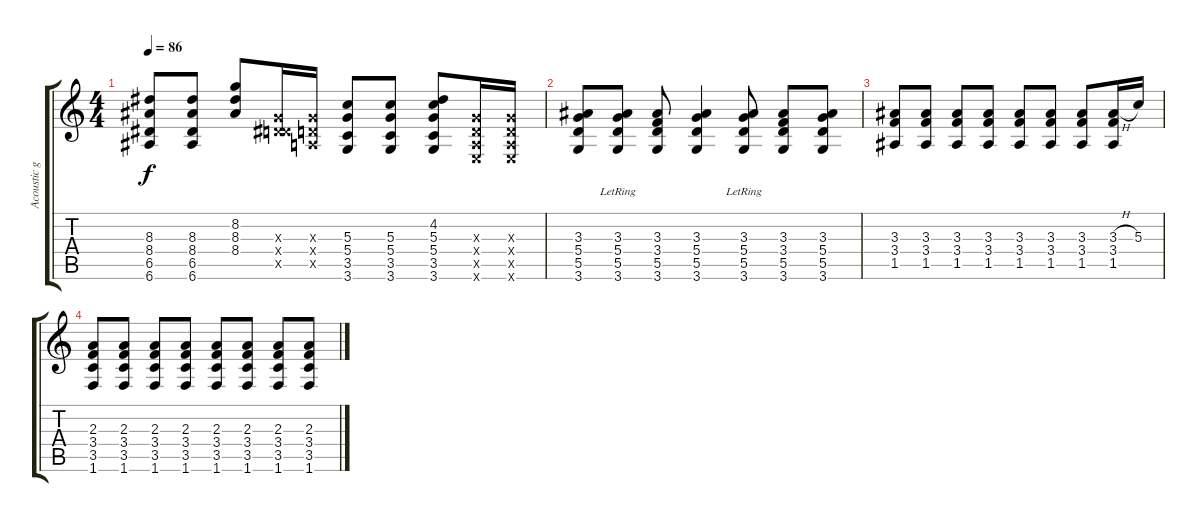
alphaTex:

\track ("Acoustic guitar" "Acoustic g") {instrument acousticguitarsteel}
\staff {score tabs}
\tuning (E4 B3 G3 D3 A2 E2) {hide}
\ts (4 4)
\tempo 86
\clef g2
\ks c
(8.3 8.4 6.5 6.6).8{dy f} (8.3 8.4 6.5 6.6).8 (8.2 8.3 8.4).8 (0.3{x} 0.4{x} 6.5{x}).16 (0.3{x} 0.4{x} 0.5{x}).16 (5.3 5.4 3.5 3.6).8 (5.3 5.4 3.5 3.6).8 (4.2 5.3 5.4 3.5 3.6).8 (0.3{x} 0.4{x} 0.5{x} 0.6{x}).16 (0.3{x} 0.4{x} 0.5{x} 0.6{x}).16 |
(3.3 5.4 5.5 3.6).8 (3.3{lr} 5.4{lr} 5.5{lr} 3.6).8 (3.3 3.4 5.5 3.6).8 (3.3 5.4 5.5 3.6).4 (3.3{lr} 5.4{lr} 5.5{lr} 3.6).8 (3.3 3.4 5.5 3.6).8 (3.3 5.4 5.5 3.6).8 |
(3.3 3.4 1.5).8 (3.3 3.4 1.5).8 (3.3 3.4 1.5).8 (3.3 3.4 1.5).8 (3.3 3.4 1.5).8 (3.3 3.4 1.5).8 (3.3 3.4 1.5).8 (3.3{h} 3.4 1.5).16 5.3.16 |
(2.3 3.4 3.5 1.6).8 (2.3 3.4 3.5 1.6).8 (2.3 3.4 3.5 1.6).8 (2.3 3.4 3.5 1.6).8 (2.3 3.4 3.5 1.6).8 (2.3 3.4 3.5 1.6).8 (2.3 3.4 3.5 1.6).8 (2.3 3.4 3.5 1.6).8
